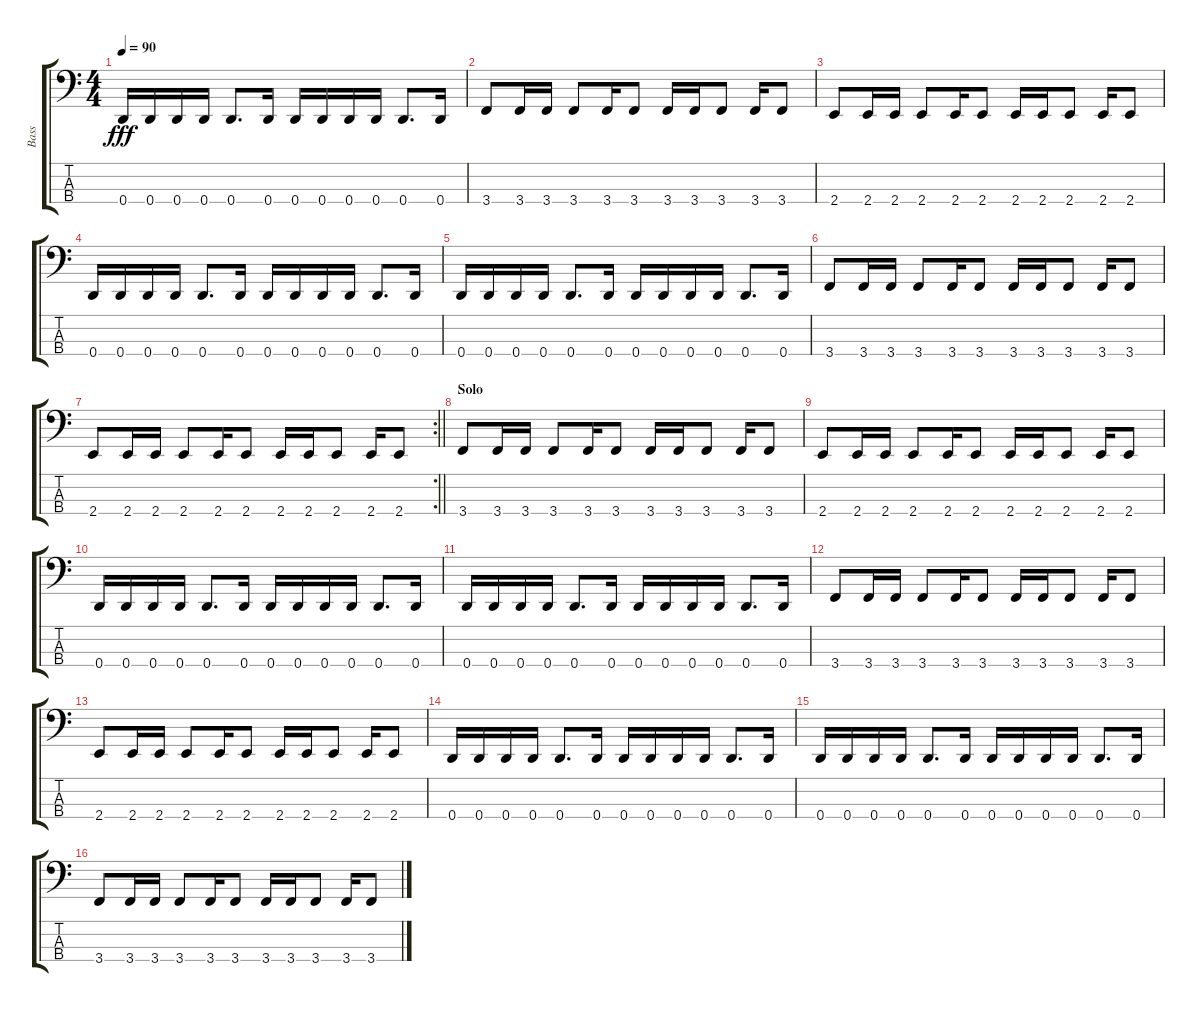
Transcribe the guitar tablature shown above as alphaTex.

\track ("Bass" "Bass") {instrument electricbassfinger}
\staff {score tabs}
\tuning (G2 D2 A1 D1) {hide}
\ts (4 4)
\tempo 90
\clef f4
\ks c
0.4.16{dy fff} 0.4.16 0.4.16 0.4.16 0.4.8{d} 0.4.16 0.4.16 0.4.16 0.4.16 0.4.16 0.4.8{d} 0.4.16 |
3.4.8 3.4.16 3.4.16 3.4.8 3.4.16 3.4.8 3.4.16 3.4.16 3.4.8 3.4.16 3.4.8 |
2.4.8 2.4.16 2.4.16 2.4.8 2.4.16 2.4.8 2.4.16 2.4.16 2.4.8 2.4.16 2.4.8 |
0.4.16 0.4.16 0.4.16 0.4.16 0.4.8{d} 0.4.16 0.4.16 0.4.16 0.4.16 0.4.16 0.4.8{d} 0.4.16 |
0.4.16 0.4.16 0.4.16 0.4.16 0.4.8{d} 0.4.16 0.4.16 0.4.16 0.4.16 0.4.16 0.4.8{d} 0.4.16 |
3.4.8 3.4.16 3.4.16 3.4.8 3.4.16 3.4.8 3.4.16 3.4.16 3.4.8 3.4.16 3.4.8 |
\rc 2
\barLineRight lightlight
2.4.8 2.4.16 2.4.16 2.4.8 2.4.16 2.4.8 2.4.16 2.4.16 2.4.8 2.4.16 2.4.8 |
\section ("" "Solo")
3.4.8 3.4.16 3.4.16 3.4.8 3.4.16 3.4.8 3.4.16 3.4.16 3.4.8 3.4.16 3.4.8 |
2.4.8 2.4.16 2.4.16 2.4.8 2.4.16 2.4.8 2.4.16 2.4.16 2.4.8 2.4.16 2.4.8 |
0.4.16 0.4.16 0.4.16 0.4.16 0.4.8{d} 0.4.16 0.4.16 0.4.16 0.4.16 0.4.16 0.4.8{d} 0.4.16 |
0.4.16 0.4.16 0.4.16 0.4.16 0.4.8{d} 0.4.16 0.4.16 0.4.16 0.4.16 0.4.16 0.4.8{d} 0.4.16 |
3.4.8 3.4.16 3.4.16 3.4.8 3.4.16 3.4.8 3.4.16 3.4.16 3.4.8 3.4.16 3.4.8 |
2.4.8 2.4.16 2.4.16 2.4.8 2.4.16 2.4.8 2.4.16 2.4.16 2.4.8 2.4.16 2.4.8 |
0.4.16 0.4.16 0.4.16 0.4.16 0.4.8{d} 0.4.16 0.4.16 0.4.16 0.4.16 0.4.16 0.4.8{d} 0.4.16 |
0.4.16 0.4.16 0.4.16 0.4.16 0.4.8{d} 0.4.16 0.4.16 0.4.16 0.4.16 0.4.16 0.4.8{d} 0.4.16 |
3.4.8 3.4.16 3.4.16 3.4.8 3.4.16 3.4.8 3.4.16 3.4.16 3.4.8 3.4.16 3.4.8
